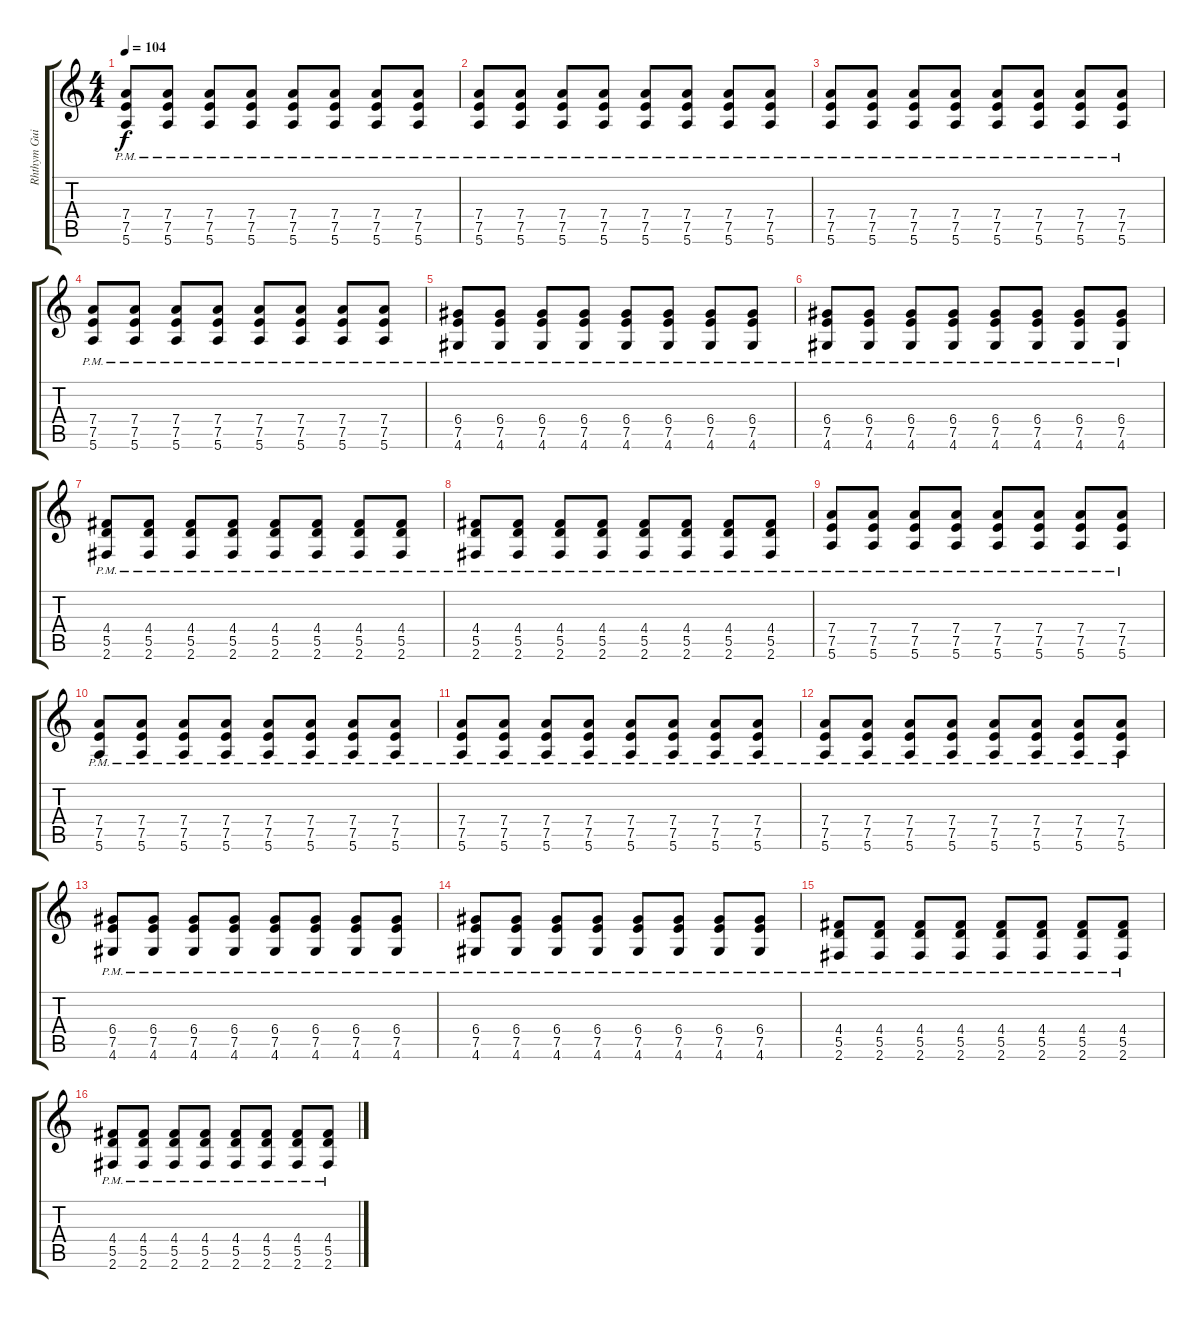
\track ("Rhthym Guitar 1" "Rhthym Gui") {instrument acousticguitarsteel}
\staff {score tabs}
\tuning (E4 B3 G3 D3 A2 E2) {hide}
\ts (4 4)
\tempo 104
\clef g2
\ks c
(7.4{pm} 7.5{pm} 5.6{pm}).8{dy f} (7.4{pm} 7.5{pm} 5.6{pm}).8 (7.4{pm} 7.5{pm} 5.6{pm}).8 (7.4{pm} 7.5{pm} 5.6{pm}).8 (7.4{pm} 7.5{pm} 5.6{pm}).8 (7.4{pm} 7.5{pm} 5.6{pm}).8 (7.4{pm} 7.5{pm} 5.6{pm}).8 (7.4{pm} 7.5{pm} 5.6{pm}).8 |
(7.4{pm} 7.5{pm} 5.6{pm}).8 (7.4{pm} 7.5{pm} 5.6{pm}).8 (7.4{pm} 7.5{pm} 5.6{pm}).8 (7.4{pm} 7.5{pm} 5.6{pm}).8 (7.4{pm} 7.5{pm} 5.6{pm}).8 (7.4{pm} 7.5{pm} 5.6{pm}).8 (7.4{pm} 7.5{pm} 5.6{pm}).8 (7.4{pm} 7.5{pm} 5.6{pm}).8 |
(7.4{pm} 7.5{pm} 5.6{pm}).8 (7.4{pm} 7.5{pm} 5.6{pm}).8 (7.4{pm} 7.5{pm} 5.6{pm}).8 (7.4{pm} 7.5{pm} 5.6{pm}).8 (7.4{pm} 7.5{pm} 5.6{pm}).8 (7.4{pm} 7.5{pm} 5.6{pm}).8 (7.4{pm} 7.5{pm} 5.6{pm}).8 (7.4{pm} 7.5{pm} 5.6{pm}).8 |
(7.4{pm} 7.5{pm} 5.6{pm}).8 (7.4{pm} 7.5{pm} 5.6{pm}).8 (7.4{pm} 7.5{pm} 5.6{pm}).8 (7.4{pm} 7.5{pm} 5.6{pm}).8 (7.4{pm} 7.5{pm} 5.6{pm}).8 (7.4{pm} 7.5{pm} 5.6{pm}).8 (7.4{pm} 7.5{pm} 5.6{pm}).8 (7.4{pm} 7.5{pm} 5.6{pm}).8 |
(6.4{pm} 7.5{pm} 4.6{pm}).8 (6.4{pm} 7.5{pm} 4.6{pm}).8 (6.4{pm} 7.5{pm} 4.6{pm}).8 (6.4{pm} 7.5{pm} 4.6{pm}).8 (6.4{pm} 7.5{pm} 4.6{pm}).8 (6.4{pm} 7.5{pm} 4.6{pm}).8 (6.4{pm} 7.5{pm} 4.6{pm}).8 (6.4{pm} 7.5{pm} 4.6{pm}).8 |
(6.4{pm} 7.5{pm} 4.6{pm}).8 (6.4{pm} 7.5{pm} 4.6{pm}).8 (6.4{pm} 7.5{pm} 4.6{pm}).8 (6.4{pm} 7.5{pm} 4.6{pm}).8 (6.4{pm} 7.5{pm} 4.6{pm}).8 (6.4{pm} 7.5{pm} 4.6{pm}).8 (6.4{pm} 7.5{pm} 4.6{pm}).8 (6.4{pm} 7.5{pm} 4.6{pm}).8 |
(4.4{pm} 5.5{pm} 2.6).8 (4.4{pm} 5.5{pm} 2.6).8 (4.4{pm} 5.5{pm} 2.6).8 (4.4{pm} 5.5{pm} 2.6).8 (4.4{pm} 5.5{pm} 2.6).8 (4.4{pm} 5.5{pm} 2.6).8 (4.4{pm} 5.5{pm} 2.6).8 (4.4{pm} 5.5{pm} 2.6).8 |
(4.4{pm} 5.5{pm} 2.6).8 (4.4{pm} 5.5{pm} 2.6).8 (4.4{pm} 5.5{pm} 2.6).8 (4.4{pm} 5.5{pm} 2.6).8 (4.4{pm} 5.5{pm} 2.6).8 (4.4{pm} 5.5{pm} 2.6).8 (4.4{pm} 5.5{pm} 2.6).8 (4.4{pm} 5.5{pm} 2.6).8 |
(7.4{pm} 7.5{pm} 5.6{pm}).8 (7.4{pm} 7.5{pm} 5.6{pm}).8 (7.4{pm} 7.5{pm} 5.6{pm}).8 (7.4{pm} 7.5{pm} 5.6{pm}).8 (7.4{pm} 7.5{pm} 5.6{pm}).8 (7.4{pm} 7.5{pm} 5.6{pm}).8 (7.4{pm} 7.5{pm} 5.6{pm}).8 (7.4{pm} 7.5{pm} 5.6{pm}).8 |
(7.4{pm} 7.5{pm} 5.6{pm}).8 (7.4{pm} 7.5{pm} 5.6{pm}).8 (7.4{pm} 7.5{pm} 5.6{pm}).8 (7.4{pm} 7.5{pm} 5.6{pm}).8 (7.4{pm} 7.5{pm} 5.6{pm}).8 (7.4{pm} 7.5{pm} 5.6{pm}).8 (7.4{pm} 7.5{pm} 5.6{pm}).8 (7.4{pm} 7.5{pm} 5.6{pm}).8 |
(7.4{pm} 7.5{pm} 5.6{pm}).8 (7.4{pm} 7.5{pm} 5.6{pm}).8 (7.4{pm} 7.5{pm} 5.6{pm}).8 (7.4{pm} 7.5{pm} 5.6{pm}).8 (7.4{pm} 7.5{pm} 5.6{pm}).8 (7.4{pm} 7.5{pm} 5.6{pm}).8 (7.4{pm} 7.5{pm} 5.6{pm}).8 (7.4{pm} 7.5{pm} 5.6{pm}).8 |
(7.4{pm} 7.5{pm} 5.6{pm}).8 (7.4{pm} 7.5{pm} 5.6{pm}).8 (7.4{pm} 7.5{pm} 5.6{pm}).8 (7.4{pm} 7.5{pm} 5.6{pm}).8 (7.4{pm} 7.5{pm} 5.6{pm}).8 (7.4{pm} 7.5{pm} 5.6{pm}).8 (7.4{pm} 7.5{pm} 5.6{pm}).8 (7.4{pm} 7.5{pm} 5.6{pm}).8 |
(6.4{pm} 7.5{pm} 4.6{pm}).8 (6.4{pm} 7.5{pm} 4.6{pm}).8 (6.4{pm} 7.5{pm} 4.6{pm}).8 (6.4{pm} 7.5{pm} 4.6{pm}).8 (6.4{pm} 7.5{pm} 4.6{pm}).8 (6.4{pm} 7.5{pm} 4.6{pm}).8 (6.4{pm} 7.5{pm} 4.6{pm}).8 (6.4{pm} 7.5{pm} 4.6{pm}).8 |
(6.4{pm} 7.5{pm} 4.6{pm}).8 (6.4{pm} 7.5{pm} 4.6{pm}).8 (6.4{pm} 7.5{pm} 4.6{pm}).8 (6.4{pm} 7.5{pm} 4.6{pm}).8 (6.4{pm} 7.5{pm} 4.6{pm}).8 (6.4{pm} 7.5{pm} 4.6{pm}).8 (6.4{pm} 7.5{pm} 4.6{pm}).8 (6.4{pm} 7.5{pm} 4.6{pm}).8 |
(4.4{pm} 5.5{pm} 2.6).8 (4.4{pm} 5.5{pm} 2.6).8 (4.4{pm} 5.5{pm} 2.6).8 (4.4{pm} 5.5{pm} 2.6).8 (4.4{pm} 5.5{pm} 2.6).8 (4.4{pm} 5.5{pm} 2.6).8 (4.4{pm} 5.5{pm} 2.6).8 (4.4{pm} 5.5{pm} 2.6).8 |
(4.4{pm} 5.5{pm} 2.6).8 (4.4{pm} 5.5{pm} 2.6).8 (4.4{pm} 5.5{pm} 2.6).8 (4.4{pm} 5.5{pm} 2.6).8 (4.4{pm} 5.5{pm} 2.6).8 (4.4{pm} 5.5{pm} 2.6).8 (4.4{pm} 5.5{pm} 2.6).8 (4.4{pm} 5.5{pm} 2.6).8
